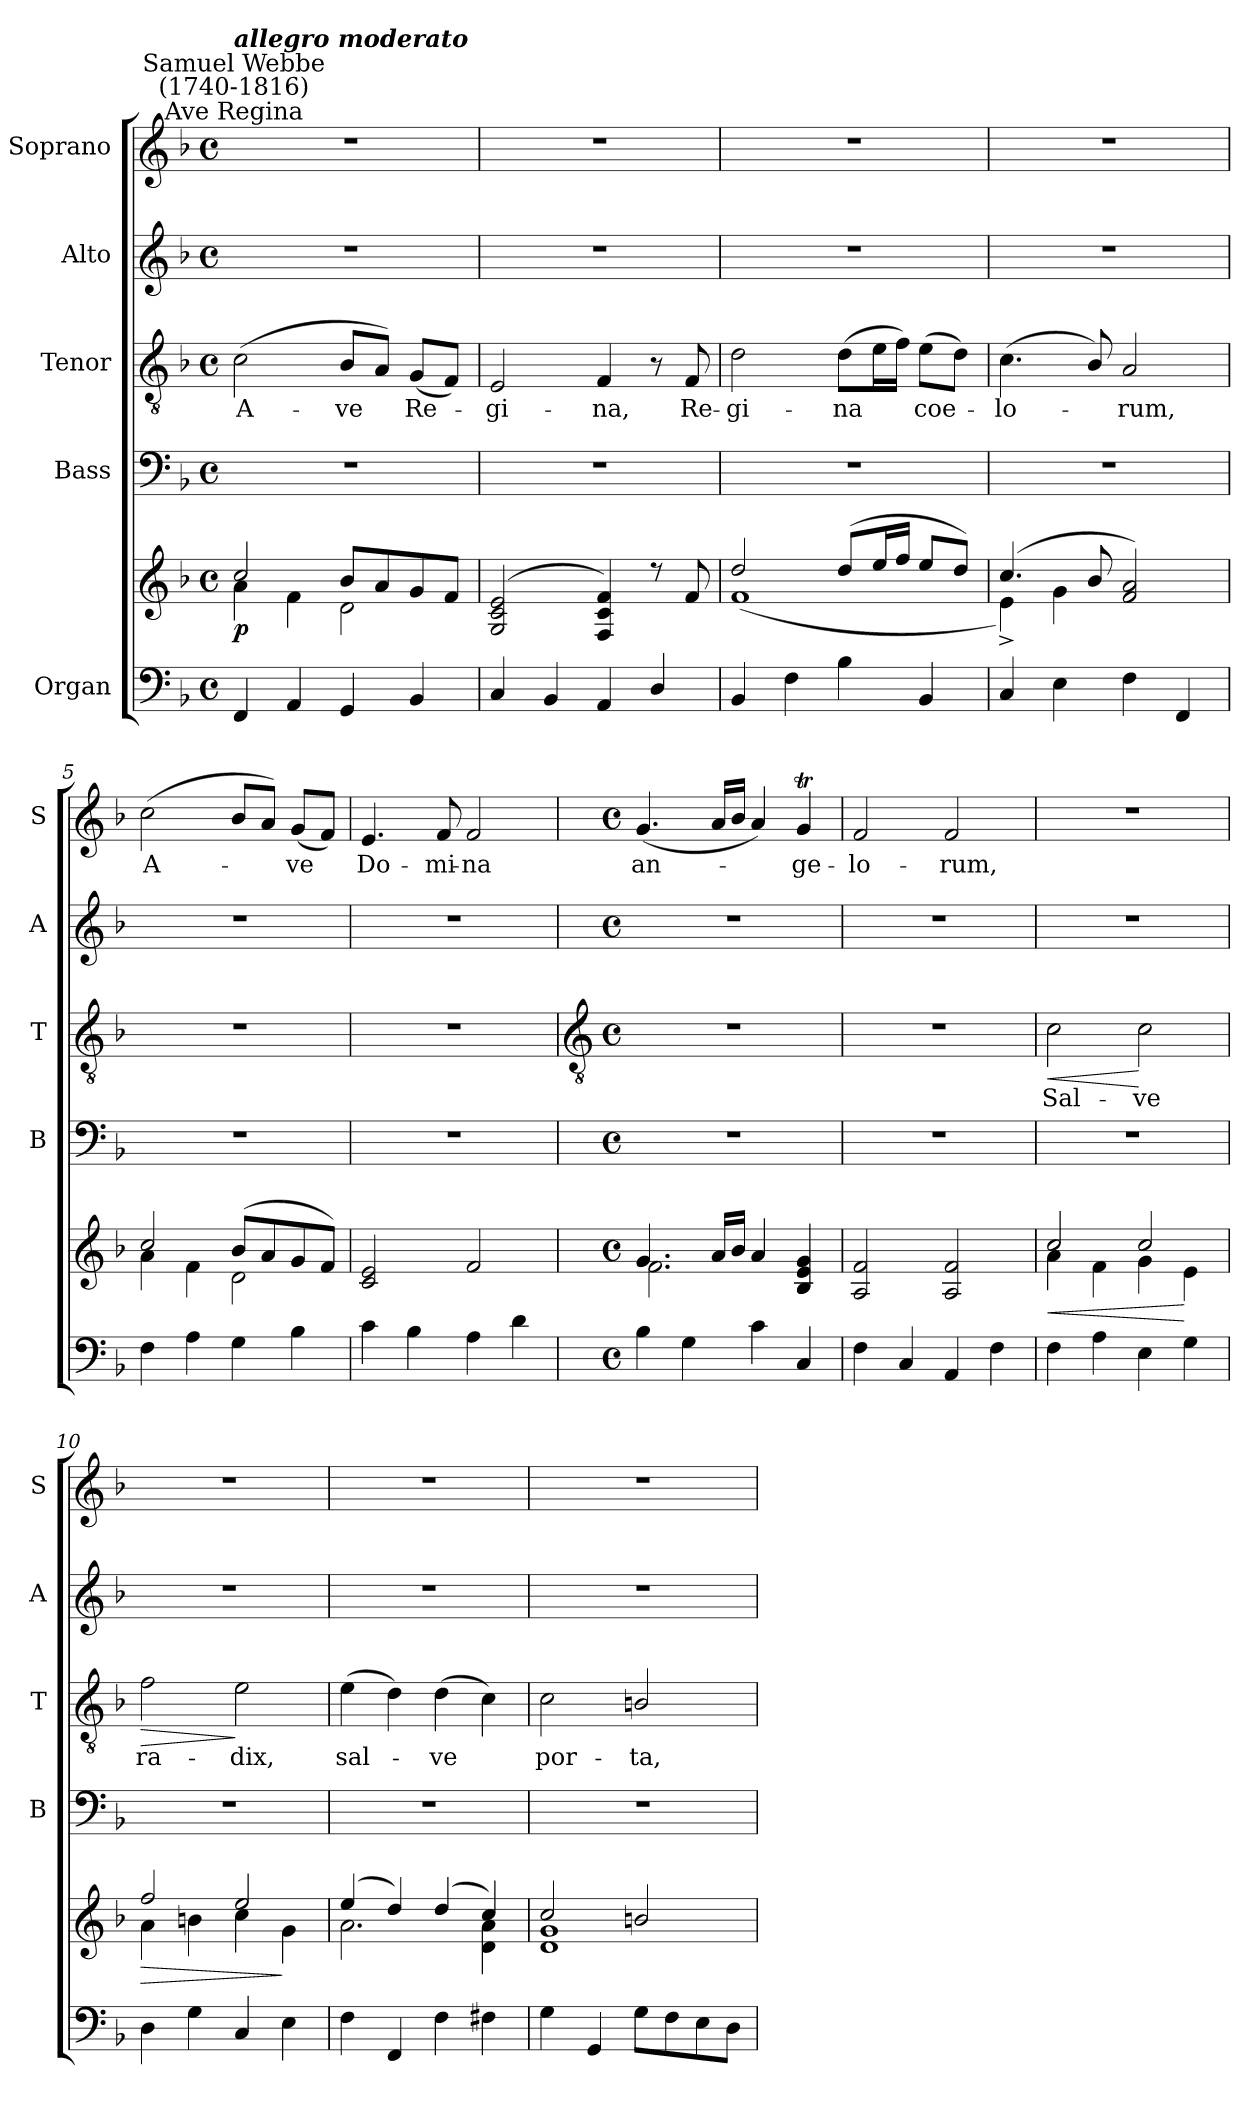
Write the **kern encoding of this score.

**kern	**kern	**dynam	**kern	**kern	**text	**dynam	**kern	**kern	**text
*part5	*part5	*part5	*part4	*part3	*part3	*part3	*part2	*part1	*part1
*staff6	*staff5	*staff5/6	*staff4	*staff3	*staff3	*staff3	*staff2	*staff1	*staff1
*I"Organ	*	*	*I"Bass	*I"Tenor	*	*	*I"Alto	*I"Soprano	*
*	*	*	*I'B	*I'T	*	*	*I'A	*I'S	*
*clefF4	*clefG2	*	*clefF4	*clefGv2	*	*	*clefG2	*clefG2	*
*k[b-]	*k[b-]	*	*k[b-]	*k[b-]	*	*	*k[b-]	*k[b-]	*
*F:	*F:	*	*F:	*F:	*	*	*F:	*F:	*
*M4/4	*M4/4	*	*M4/4	*M4/4	*	*	*M4/4	*M4/4	*
*met(c)	*met(c)	*	*met(c)	*met(c)	*	*	*met(c)	*met(c)	*
=1	=1	=1	=1	=1	=1	=1	=1	=1	=1
*	*^	*	*	*	*	*	*	*	*
!	!	!	!	!	!	!	!	!	!LO:TX:a:cj:t=Ave Regina	!
!	!	!	!	!	!	!	!	!	!LO:TX:a:cj:t=Samuel Webbe\n(1740-1816)	!
!	!	!	!	!	!	!	!	!	!LO:TX:a:Bi:t=allegro moderato	!
!	!	!	!LO:DY:b	!	!	!LO:LY:b	!	!	!	!
4FF	2cc/	4a\	p	1r	(<2c	A-	.	1r	1r	.
4AA	.	4f\	.	.	.	.	.	.	.	.
!	!	!	!	!	!	!LO:LY:b	!	!	!	!
4GG	8b-/L	2d\	.	.	8B-L	-ve	.	.	.	.
.	8a/	.	.	.	8AJ)	.	.	.	.	.
!	!	!	!	!	!	!LO:LY:b	!	!	!	!
4BB-	8g/	.	.	.	(<8GL	Re-	.	.	.	.
.	8f/J	.	.	.	8FJ)	.	.	.	.	.
=2	=2	=2	=2	=2	=2	=2	=2	=2	=2	=2
!	!	!	!	!	!	!LO:LY:b	!	!	!	!
4C	(>2G/ 2c/ 2e/	1ryy	.	1r	2E	gi-	.	1r	1r	.
4BB-	.	.	.	.	.	.	.	.	.	.
!	!	!	!	!	!	!LO:LY:b	!	!	!	!
4AA	4F/ 4c/ 4f/)	.	.	.	4F	-na,	.	.	.	.
4D/	8r	.	.	.	8r	.	.	.	.	.
!	!	!	!	!	!	!LO:LY:b	!	!	!	!
.	8f/	.	.	.	8F	Re-	.	.	.	.
=3	=3	=3	=3	=3	=3	=3	=3	=3	=3	=3
!	!	!	!	!	!	!LO:LY:b	!	!	!	!
4BB-	2dd/	(<1f\	.	1r	2d	-gi-	.	1r	1r	.
4F	.	.	.	.	.	.	.	.	.	.
!	!	!	!	!	!	!LO:LY:b	!	!	!	!
4B-	(>8dd/L	.	.	.	(>8dL	-na	.	.	.	.
.	16ee/L	.	.	.	16eL	.	.	.	.	.
.	16ff/JJ	.	.	.	16fJJ)	.	.	.	.	.
!	!	!	!	!	!	!LO:LY:b	!	!	!	!
4BB-	8ee/L	.	.	.	(>8eL	coe-	.	.	.	.
.	8dd/J)	.	.	.	8dJ)	.	.	.	.	.
=4	=4	=4	=4	=4	=4	=4	=4	=4	=4	=4
!	!	!	!	!	!	!LO:LY:b	!	!	!	!
4C	(>4.cc/	4e^\)	.	1r	(<4.c	lo-	.	1r	1r	.
4E	.	4g\	.	.	.	.	.	.	.	.
.	8b-/	.	.	.	8B-/)	.	.	.	.	.
!	!	!	!	!	!	!LO:LY:b	!	!	!	!
4F	2f/ 2a/)	2ryy	.	.	2A	rum,	.	.	.	.
4FF	.	.	.	.	.	.	.	.	.	.
=5	=5	=5	=5	=5	=5	=5	=5	=5	=5	=5
!	!	!	!	!	!	!	!	!	!	!LO:LY:b
4F	2cc/	4a\	.	1r	1r	.	.	1r	(<2cc	A-
4A	.	4f\	.	.	.	.	.	.	.	.
4G	(>8b-/L	2d\	.	.	.	.	.	.	8b-L	.
.	8a/	.	.	.	.	.	.	.	8aJ)	.
!	!	!	!	!	!	!	!	!	!	!LO:LY:b
4B-	8g/	.	.	.	.	.	.	.	(<8gL	ve
.	8f/J)	.	.	.	.	.	.	.	8fJ)	.
=6	=6	=6	=6	=6	=6	=6	=6	=6	=6	=6
!	!	!	!	!	!	!	!	!	!	!LO:LY:b
4c	2c/ 2e/	1ryy	.	1r	1r	.	.	1r	4.e	Do-
4B-	.	.	.	.	.	.	.	.	.	.
!	!	!	!	!	!	!	!	!	!	!LO:LY:b
.	.	.	.	.	.	.	.	.	8f	-mi-
!	!	!	!	!	!	!	!	!	!	!LO:LY:b
4A	2f/	.	.	.	.	.	.	.	2f	-na
4d	.	.	.	.	.	.	.	.	.	.
!!LO:LB:g=z
=7	=7	=7	=7	=7	=7	=7	=7	=7	=7	=7
*	*	*	*	*	*clefGv2	*	*	*	*	*
*M4/4	*M4/4	*	*	*M4/4	*M4/4	*	*	*M4/4	*M4/4	*
*met(c)	*met(c)	*	*	*met(c)	*met(c)	*	*	*met(c)	*met(c)	*
!	!	!	!	!	!	!	!	!	!	!LO:LY:b
4B-	4.g/	2.f\	.	1r	1r	.	.	1r	(<4.g	an-
4G	.	.	.	.	.	.	.	.	.	.
.	16a/LL	.	.	.	.	.	.	.	16aLL	.
.	16b-/JJ	.	.	.	.	.	.	.	16b-JJ	.
4c	4a/	.	.	.	.	.	.	.	4a)	.
!	!	!	!	!	!	!	!	!	!	!LO:LY:b
4C	4B-/ 4e/ 4g/	4ryy	.	.	.	.	.	.	4gT	ge-
=8	=8	=8	=8	=8	=8	=8	=8	=8	=8	=8
!	!	!	!	!	!	!	!	!	!	!LO:LY:b
4F	2A/ 2f/	1ryy	.	1r	1r	.	.	1r	2f	-lo-
4C	.	.	.	.	.	.	.	.	.	.
!	!	!	!	!	!	!	!	!	!	!LO:LY:b
4AA	2A/ 2f/	.	.	.	.	.	.	.	2f	-rum,
4F	.	.	.	.	.	.	.	.	.	.
=9	=9	=9	=9	=9	=9	=9	=9	=9	=9	=9
!	!	!	!LO:HP:b	!	!	!LO:LY:b	!LO:HP:b	!	!	!
4F	2cc/	4a\	<	1r	2c	Sal-	<	1r	1r	.
4A	.	4f\	.	.	.	.	.	.	.	.
!	!	!	!	!	!	!LO:LY:b	!	!	!	!
4E	2cc/	4g\	.	.	2c	-ve	[	.	.	.
4G	.	4e\	[	.	.	.	.	.	.	.
=10	=10	=10	=10	=10	=10	=10	=10	=10	=10	=10
!	!	!	!LO:HP:b	!	!	!LO:LY:b	!LO:HP:b	!	!	!
4D	2ff/	4a\	>	1r	2f	ra-	>	1r	1r	.
4G	.	4bn\	.	.	.	.	.	.	.	.
!	!	!	!	!	!	!LO:LY:b	!	!	!	!
4C	2ee/	4cc\	.	.	2e	-dix,	]	.	.	.
4E	.	4g\	]	.	.	.	.	.	.	.
=11	=11	=11	=11	=11	=11	=11	=11	=11	=11	=11
!	!	!	!	!	!	!LO:LY:b	!	!	!	!
4F	(>4ee/	2.a\	.	1r	(>4e	sal-	.	1r	1r	.
4FF	4dd/)	.	.	.	4d)	.	.	.	.	.
!	!	!	!	!	!	!LO:LY:b	!	!	!	!
4F	(>4dd/	.	.	.	(>4d	ve	.	.	.	.
4F#X	4cc/)	4d\ 4a\	.	.	4c)	.	.	.	.	.
=12	=12	=12	=12	=12	=12	=12	=12	=12	=12	=12
!	!	!	!	!	!	!LO:LY:b	!	!	!	!
4G	2cc/	1d\ 1g\	.	1r	2c	por-	.	1r	1r	.
4GG	.	.	.	.	.	.	.	.	.	.
!	!	!	!	!	!	!LO:LY:b	!	!	!	!
8GL	2bn/	.	.	.	2Bn/	-ta,	.	.	.	.
8F	.	.	.	.	.	.	.	.	.	.
8E	.	.	.	.	.	.	.	.	.	.
8DJ	.	.	.	.	.	.	.	.	.	.
*	*v	*v	*	*	*	*	*	*	*	*
=	=	=	=	=	=	=	=	=	=
*-	*-	*-	*-	*-	*-	*-	*-	*-	*-
